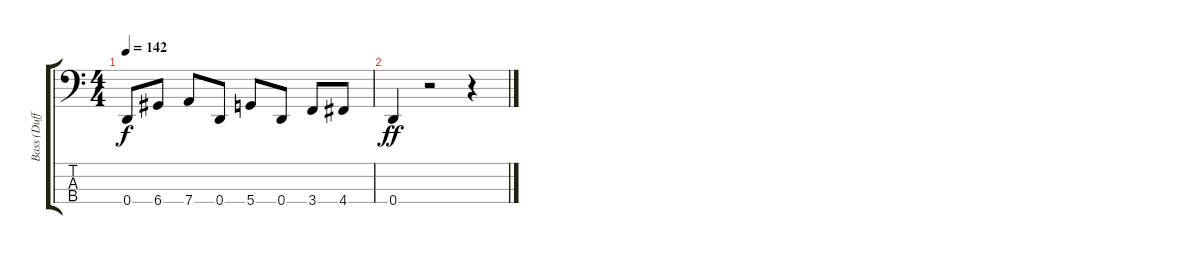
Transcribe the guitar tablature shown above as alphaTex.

\track ("Bass (Duff McKagan)" "Bass (Duff") {instrument electricbasspick}
\staff {score tabs}
\tuning (G2 D2 A1 D1) {hide}
\ts (4 4)
\tempo 142
\clef f4
\ks c
0.4.8{dy f} 6.4.8 7.4.8 0.4.8 5.4.8 0.4.8 3.4.8 4.4.8 |
0.4.4{dy ff} r.2 r.4
